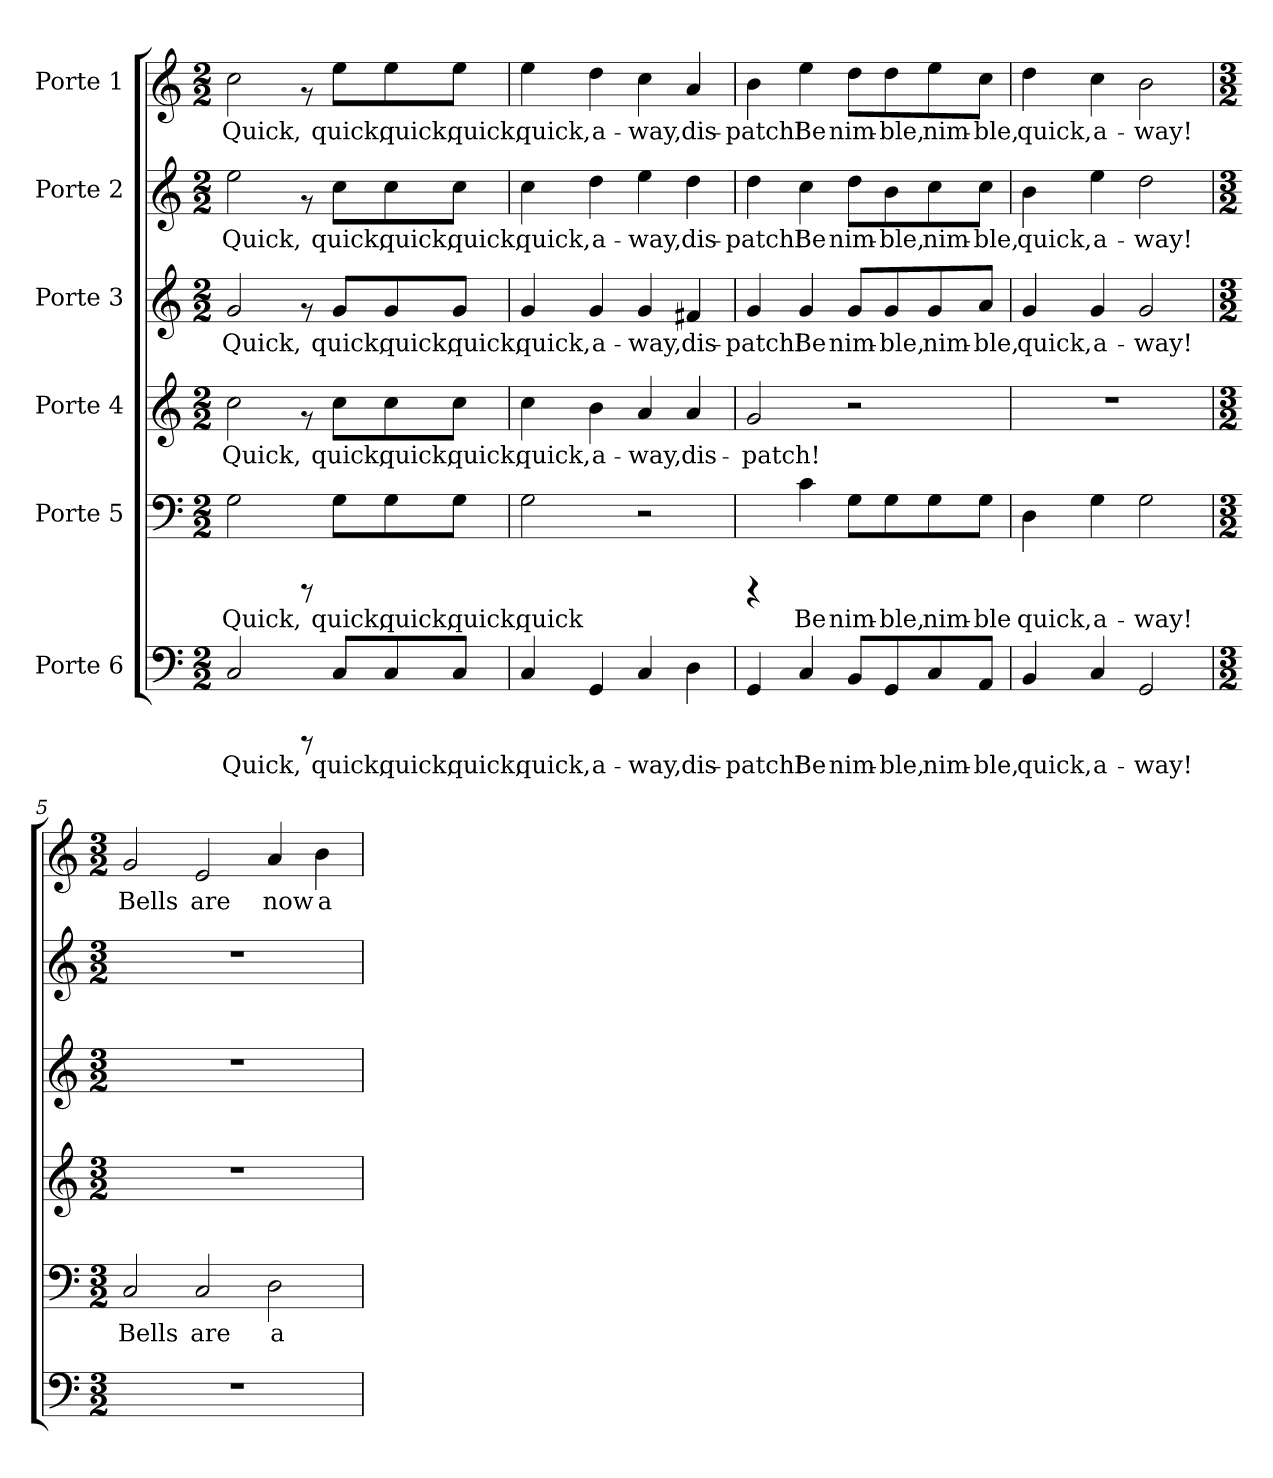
**kern	**text	**kern	**text	**kern	**text	**kern	**text	**kern	**text	**kern	**text
*part6	*part6	*part5	*part5	*part4	*part4	*part3	*part3	*part2	*part2	*part1	*part1
*staff6	*staff6	*staff5	*staff5	*staff4	*staff4	*staff3	*staff3	*staff2	*staff2	*staff1	*staff1
*I"Porte 6	*	*I"Porte 5	*	*I"Porte 4	*	*I"Porte 3	*	*I"Porte 2	*	*I"Porte 1	*
!!LO:PB:g=z
*stria5	*	*stria5	*	*stria5	*	*stria5	*	*stria5	*	*stria5	*
*clefF4	*	*clefF4	*	*clefG2	*	*clefG2	*	*clefG2	*	*clefG2	*
*M2/2	*	*M2/2	*	*M2/2	*	*M2/2	*	*M2/2	*	*M2/2	*
=1	=1	=1	=1	=1	=1	=1	=1	=1	=1	=1	=1
!	!LO:LY:b:cj	!	!LO:LY:b:cj	!	!LO:LY:b:cj	!	!LO:LY:b:cj	!	!LO:LY:b:cj	!	!LO:LY:b:cj
2C/	Quick,	2G\	Quick,	2cc\	Quick,	2g/	Quick,	2ee\	Quick,	2cc\	Quick,
8rCCC	.	8rCCC	.	8rf	.	8rf	.	8rf	.	8rf	.
!	!LO:LY:b:cj	!	!LO:LY:b:cj	!	!LO:LY:b:cj	!	!LO:LY:b:cj	!	!LO:LY:b:cj	!	!LO:LY:b:cj
8C/L	quick,	8G\L	quick,	8cc\L	quick,	8g/L	quick,	8cc\L	quick,	8ee\L	quick,
!	!LO:LY:b:cj	!	!LO:LY:b:cj	!	!LO:LY:b:cj	!	!LO:LY:b:cj	!	!LO:LY:b:cj	!	!LO:LY:b:cj
8C/	quick,	8G\	quick,	8cc\	quick,	8g/	quick,	8cc\	quick,	8ee\	quick,
!	!LO:LY:b:cj	!	!LO:LY:b:cj	!	!LO:LY:b:cj	!	!LO:LY:b:cj	!	!LO:LY:b:cj	!	!LO:LY:b:cj
8C/J	quick,	8G\J	quick,	8cc\J	quick,	8g/J	quick,	8cc\J	quick,	8ee\J	quick,
=2	=2	=2	=2	=2	=2	=2	=2	=2	=2	=2	=2
!	!LO:LY:b:cj	!	!LO:LY:b:cj	!	!LO:LY:b:cj	!	!LO:LY:b:cj	!	!LO:LY:b:cj	!	!LO:LY:b:cj
4C/	quick,	2G\	quick	4cc\	quick,	4g/	quick,	4cc\	quick,	4ee\	quick,
!	!LO:LY:b:cj	!	!	!	!LO:LY:b:cj	!	!LO:LY:b:cj	!	!LO:LY:b:cj	!	!LO:LY:b:cj
4GG/	a-	.	.	4b\	a-	4g/	a-	4dd\	a-	4dd\	a-
!	!LO:LY:b:cj	!	!	!	!LO:LY:b:cj	!	!LO:LY:b:cj	!	!LO:LY:b:cj	!	!LO:LY:b:cj
4C/	-way,	2r	.	4a/	-way,	4g/	-way,	4ee\	-way,	4cc\	-way,
!	!LO:LY:b:cj	!	!	!	!LO:LY:b:cj	!	!LO:LY:b:cj	!	!LO:LY:b:cj	!	!LO:LY:b:cj
4D\	dis-	.	.	4a/	dis-	4f#X/	dis-	4dd\	dis-	4a/	dis-
=3	=3	=3	=3	=3	=3	=3	=3	=3	=3	=3	=3
!	!LO:LY:b:cj	!	!	!	!LO:LY:b:cj	!	!LO:LY:b:cj	!	!LO:LY:b:cj	!	!LO:LY:b:cj
4GG/	-patch!	4rCCC	.	2g/	-patch!	4g/	-patch!	4dd\	-patch!	4b\	-patch!
!	!LO:LY:b:cj	!	!LO:LY:b:cj	!	!	!	!LO:LY:b:cj	!	!LO:LY:b:cj	!	!LO:LY:b:cj
4C/	Be	4c\	Be	.	.	4g/	Be	4cc\	Be	4ee\	Be
!	!LO:LY:b:cj	!	!LO:LY:b:cj	!	!	!	!LO:LY:b:cj	!	!LO:LY:b:cj	!	!LO:LY:b:cj
8BB/L	nim-	8G\L	nim-	2r	.	8g/L	nim-	8dd\L	nim-	8dd\L	nim-
!	!LO:LY:b:cj	!	!LO:LY:b:cj	!	!	!	!LO:LY:b:cj	!	!LO:LY:b:cj	!	!LO:LY:b:cj
8GG/	-ble,	8G\	-ble,	.	.	8g/	-ble,	8b\	-ble,	8dd\	-ble,
!	!LO:LY:b:cj	!	!LO:LY:b:cj	!	!	!	!LO:LY:b:cj	!	!LO:LY:b:cj	!	!LO:LY:b:cj
8C/	nim-	8G\	nim-	.	.	8g/	nim-	8cc\	nim-	8ee\	nim-
!	!LO:LY:b:cj	!	!LO:LY:b:cj	!	!	!	!LO:LY:b:cj	!	!LO:LY:b:cj	!	!LO:LY:b:cj
8AA/J	-ble,	8G\J	-ble	.	.	8a/J	-ble,	8cc\J	-ble,	8cc\J	-ble,
=4	=4	=4	=4	=4	=4	=4	=4	=4	=4	=4	=4
!	!LO:LY:b:cj	!	!LO:LY:b:cj	!	!	!	!LO:LY:b:cj	!	!LO:LY:b:cj	!	!LO:LY:b:cj
4BB/	quick,	4D\	quick,	1r	.	4g/	quick,	4b\	quick,	4dd\	quick,
!	!LO:LY:b:cj	!	!LO:LY:b:cj	!	!	!	!LO:LY:b:cj	!	!LO:LY:b:cj	!	!LO:LY:b:cj
4C/	a-	4G\	a-	.	.	4g/	a-	4ee\	a-	4cc\	a-
!	!LO:LY:b:cj	!	!LO:LY:b:cj	!	!	!	!LO:LY:b:cj	!	!LO:LY:b:cj	!	!LO:LY:b:cj
2GG/	-way!	2G\	-way!	.	.	2g/	-way!	2dd\	-way!	2b\	-way!
=5	=5	=5	=5	=5	=5	=5	=5	=5	=5	=5	=5
*M3/2	*	*M3/2	*	*M3/2	*	*M3/2	*	*M3/2	*	*M3/2	*
!	!	!	!LO:LY:b:cj	!	!	!	!	!	!	!	!LO:LY:b:cj
1.r	.	2C/	Bells	1.r	.	1.r	.	1.r	.	2g/	Bells
!	!	!	!LO:LY:b:cj	!	!	!	!	!	!	!	!LO:LY:b:cj
.	.	2C/	are	.	.	.	.	.	.	2e/	are
!	!	!	!LO:LY:b:cj	!	!	!	!	!	!	!	!LO:LY:b:cj
.	.	2D\	a-	.	.	.	.	.	.	4a/	now
!	!	!	!	!	!	!	!	!	!	!	!LO:LY:b:cj
.	.	.	.	.	.	.	.	.	.	4b\	a-
=	=	=	=	=	=	=	=	=	=	=	=
*-	*-	*-	*-	*-	*-	*-	*-	*-	*-	*-	*-
